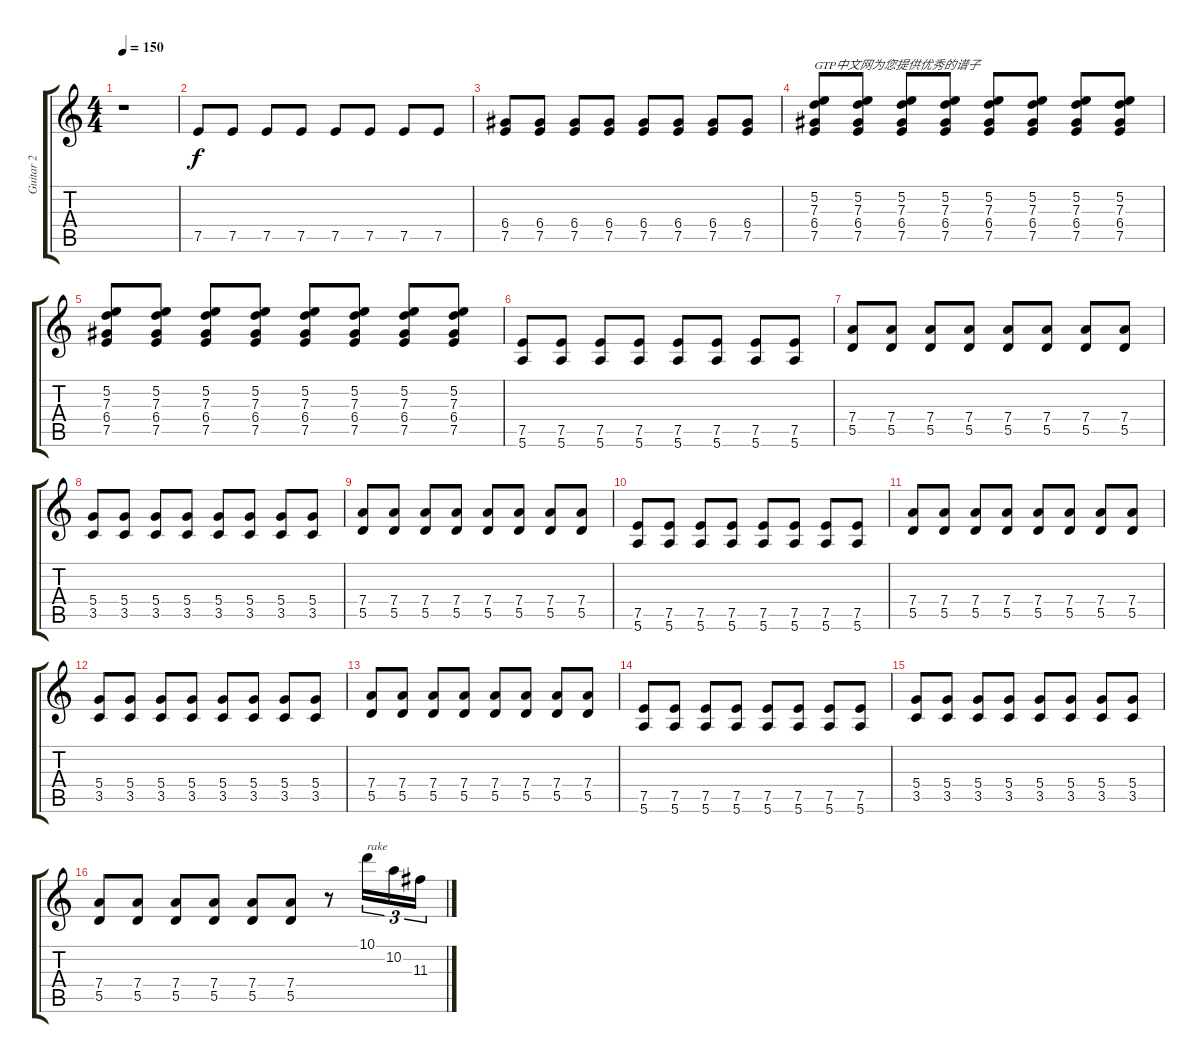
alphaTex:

\track ("Guitar 2" "Guitar 2") {instrument overdrivenguitar}
\staff {score tabs}
\tuning (E4 B3 G3 D3 A2 E2) {hide}
\ts (4 4)
\tempo 150
\clef g2
\ks c
r.1{dy f instrument overdrivenguitar} |
7.5.8 7.5.8 7.5.8 7.5.8 7.5.8 7.5.8 7.5.8 7.5.8 |
(6.4 7.5).8 (6.4 7.5).8 (6.4 7.5).8 (6.4 7.5).8 (6.4 7.5).8 (6.4 7.5).8 (6.4 7.5).8 (6.4 7.5).8 |
(5.2 7.3 6.4 7.5).8{txt "GTP中文网为您提供优秀的谱子"} (5.2 7.3 6.4 7.5).8 (5.2 7.3 6.4 7.5).8 (5.2 7.3 6.4 7.5).8 (5.2 7.3 6.4 7.5).8 (5.2 7.3 6.4 7.5).8 (5.2 7.3 6.4 7.5).8 (5.2 7.3 6.4 7.5).8 |
(5.2 7.3 6.4 7.5).8 (5.2 7.3 6.4 7.5).8 (5.2 7.3 6.4 7.5).8 (5.2 7.3 6.4 7.5).8 (5.2 7.3 6.4 7.5).8 (5.2 7.3 6.4 7.5).8 (5.2 7.3 6.4 7.5).8 (5.2 7.3 6.4 7.5).8 |
(7.5 5.6).8 (7.5 5.6).8 (7.5 5.6).8 (7.5 5.6).8 (7.5 5.6).8 (7.5 5.6).8 (7.5 5.6).8 (7.5 5.6).8 |
(7.4 5.5).8 (7.4 5.5).8 (7.4 5.5).8 (7.4 5.5).8 (7.4 5.5).8 (7.4 5.5).8 (7.4 5.5).8 (7.4 5.5).8 |
(5.4 3.5).8 (5.4 3.5).8 (5.4 3.5).8 (5.4 3.5).8 (5.4 3.5).8 (5.4 3.5).8 (5.4 3.5).8 (5.4 3.5).8 |
(7.4 5.5).8 (7.4 5.5).8 (7.4 5.5).8 (7.4 5.5).8 (7.4 5.5).8 (7.4 5.5).8 (7.4 5.5).8 (7.4 5.5).8 |
(7.5 5.6).8 (7.5 5.6).8 (7.5 5.6).8 (7.5 5.6).8 (7.5 5.6).8 (7.5 5.6).8 (7.5 5.6).8 (7.5 5.6).8 |
(7.4 5.5).8 (7.4 5.5).8 (7.4 5.5).8 (7.4 5.5).8 (7.4 5.5).8 (7.4 5.5).8 (7.4 5.5).8 (7.4 5.5).8 |
(5.4 3.5).8 (5.4 3.5).8 (5.4 3.5).8 (5.4 3.5).8 (5.4 3.5).8 (5.4 3.5).8 (5.4 3.5).8 (5.4 3.5).8 |
(7.4 5.5).8 (7.4 5.5).8 (7.4 5.5).8 (7.4 5.5).8 (7.4 5.5).8 (7.4 5.5).8 (7.4 5.5).8 (7.4 5.5).8 |
(7.5 5.6).8 (7.5 5.6).8 (7.5 5.6).8 (7.5 5.6).8 (7.5 5.6).8 (7.5 5.6).8 (7.5 5.6).8 (7.5 5.6).8 |
(5.4 3.5).8 (5.4 3.5).8 (5.4 3.5).8 (5.4 3.5).8 (5.4 3.5).8 (5.4 3.5).8 (5.4 3.5).8 (5.4 3.5).8 |
(7.4 5.5).8 (7.4 5.5).8 (7.4 5.5).8 (7.4 5.5).8 (7.4 5.5).8 (7.4 5.5).8 r.8 10.1.16{tu (3 2) txt "rake"} 10.2.16{tu (3 2)} 11.3.16{tu (3 2)}
